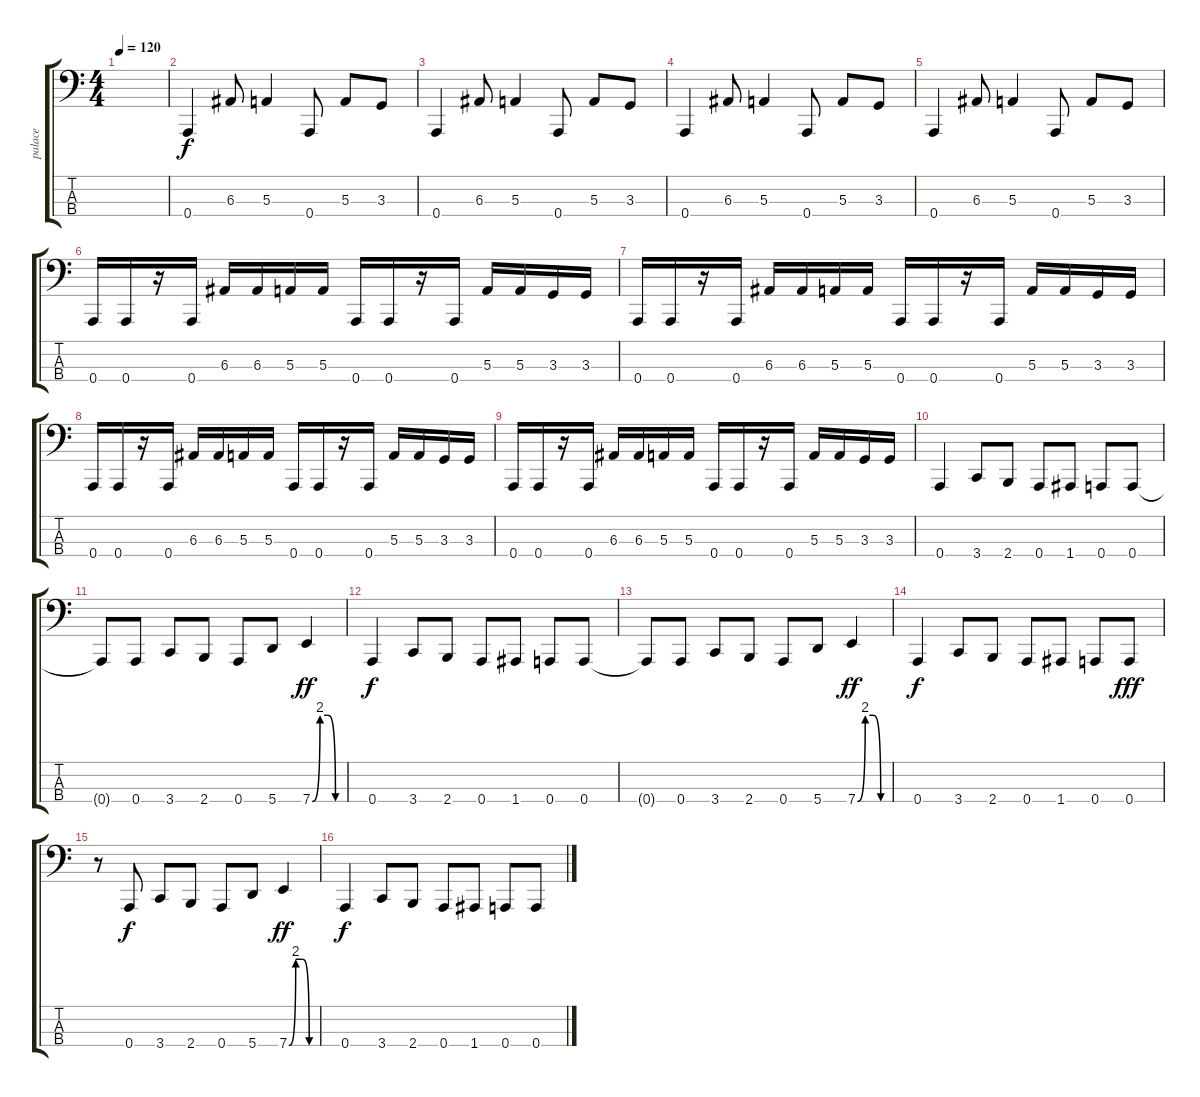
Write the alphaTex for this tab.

\track ("palace" "palace") {instrument electricbasspick}
\staff {score tabs}
\tuning (D2 A1 E1 A0) {hide}
\ts (4 4)
\tempo 120
\clef f4
\ks c
|
0.4.4 6.3.8 5.3.4 0.4.8 5.3.8 3.3.8 |
0.4.4 6.3.8 5.3.4 0.4.8 5.3.8 3.3.8 |
0.4.4 6.3.8 5.3.4 0.4.8 5.3.8 3.3.8 |
0.4.4 6.3.8 5.3.4 0.4.8 5.3.8 3.3.8 |
0.4.16 0.4.16 r.16 0.4.16 6.3.16 6.3.16 5.3.16 5.3.16 0.4.16 0.4.16 r.16 0.4.16 5.3.16 5.3.16 3.3.16 3.3.16 |
0.4.16 0.4.16 r.16 0.4.16 6.3.16 6.3.16 5.3.16 5.3.16 0.4.16 0.4.16 r.16 0.4.16 5.3.16 5.3.16 3.3.16 3.3.16 |
0.4.16 0.4.16 r.16 0.4.16 6.3.16 6.3.16 5.3.16 5.3.16 0.4.16 0.4.16 r.16 0.4.16 5.3.16 5.3.16 3.3.16 3.3.16 |
0.4.16 0.4.16 r.16 0.4.16 6.3.16 6.3.16 5.3.16 5.3.16 0.4.16 0.4.16 r.16 0.4.16 5.3.16 5.3.16 3.3.16 3.3.16 |
0.4.4 3.4.8 2.4.8 0.4.8 1.4.8 0.4.8 0.4.8 |
0.4{t}.8 0.4.8 3.4.8 2.4.8 0.4.8 5.4.8 7.4{be (custom 0 0 15 8 30 8 45 0 60 0)}.4{dy ff} |
0.4.4{dy f} 3.4.8 2.4.8 0.4.8 1.4.8 0.4.8 0.4.8 |
0.4{t}.8 0.4.8 3.4.8 2.4.8 0.4.8 5.4.8 7.4{be (custom 0 0 15 8 30 8 45 0 60 0)}.4{dy ff} |
0.4.4{dy f} 3.4.8 2.4.8 0.4.8 1.4.8 0.4.8 0.4.8{dy fff} |
r.8 0.4.8{dy f} 3.4.8 2.4.8 0.4.8 5.4.8 7.4{be (custom 0 0 15 8 30 8 45 0 60 0)}.4{dy ff} |
0.4.4{dy f} 3.4.8 2.4.8 0.4.8 1.4.8 0.4.8 0.4.8
